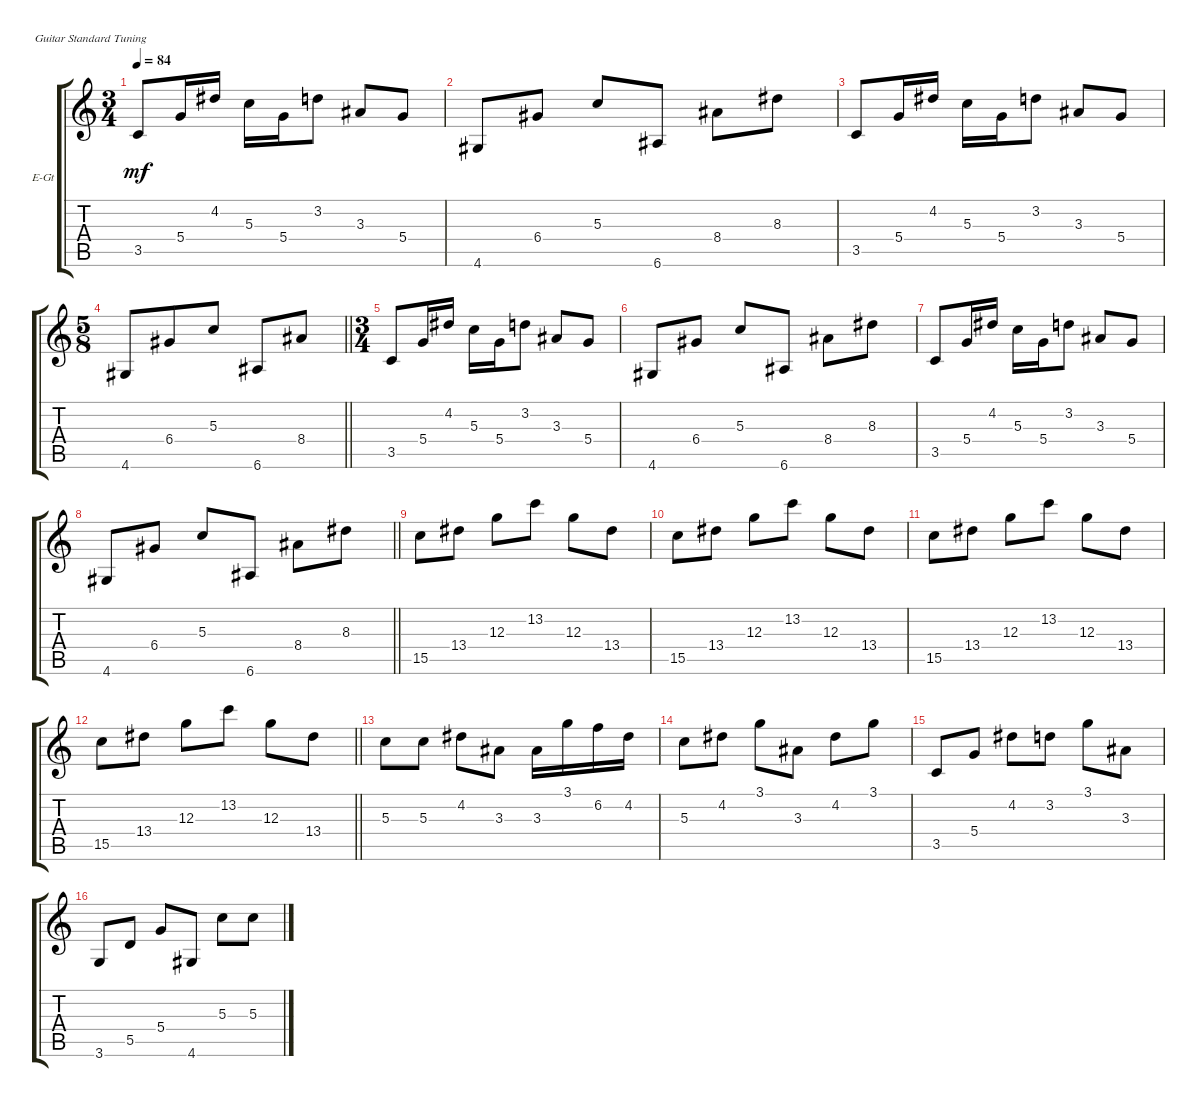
\defaultSystemsLayout 4
\bracketExtendMode groupsimilarinstruments
\firstSystemTrackNameOrientation horizontal
\otherSystemsTrackNameOrientation horizontal
\track ("Electric Guitar" "E-Gt") {instrument electricguitarclean}
\staff {score tabs}
\tuning (E4 B3 G3 D3 A2 E2)
\ts (3 4)
\tempo 84
\clef g2
\ks c
3.5.8{dy mf instrument electricguitarclean} 5.4.16 4.2.16 5.3.16 5.4.16 3.2.8 3.3.8 5.4.8 |
4.6.8 6.4.8 5.3.8 6.6.8 8.4.8 8.3.8 |
3.5.8 5.4.16 4.2.16 5.3.16 5.4.16 3.2.8 3.3.8 5.4.8 |
\ts (5 8)
\barLineRight lightlight
4.6.8 6.4.8 5.3.8 6.6.8 8.4.8 |
\ts (3 4)
3.5.8 5.4.16 4.2.16 5.3.16 5.4.16 3.2.8 3.3.8 5.4.8 |
4.6.8 6.4.8 5.3.8 6.6.8 8.4.8 8.3.8 |
3.5.8 5.4.16 4.2.16 5.3.16 5.4.16 3.2.8 3.3.8 5.4.8 |
\barLineRight lightlight
4.6.8 6.4.8 5.3.8 6.6.8 8.4.8 8.3.8 |
15.5.8 13.4.8 12.3.8 13.2.8 12.3.8 13.4.8 |
15.5.8 13.4.8 12.3.8 13.2.8 12.3.8 13.4.8 |
15.5.8 13.4.8 12.3.8 13.2.8 12.3.8 13.4.8 |
\barLineRight lightlight
15.5.8 13.4.8 12.3.8 13.2.8 12.3.8 13.4.8 |
5.3.8 5.3.8 4.2.8 3.3.8 3.3.16 3.1.16 6.2.16 4.2.16 |
5.3.8 4.2.8 3.1.8 3.3.8 4.2.8 3.1.8 |
3.5.8 5.4.8 4.2.8 3.2.8 3.1.8 3.3.8 |
3.6.8 5.5.8 5.4.8 4.6.8 5.3.8 5.3.8
